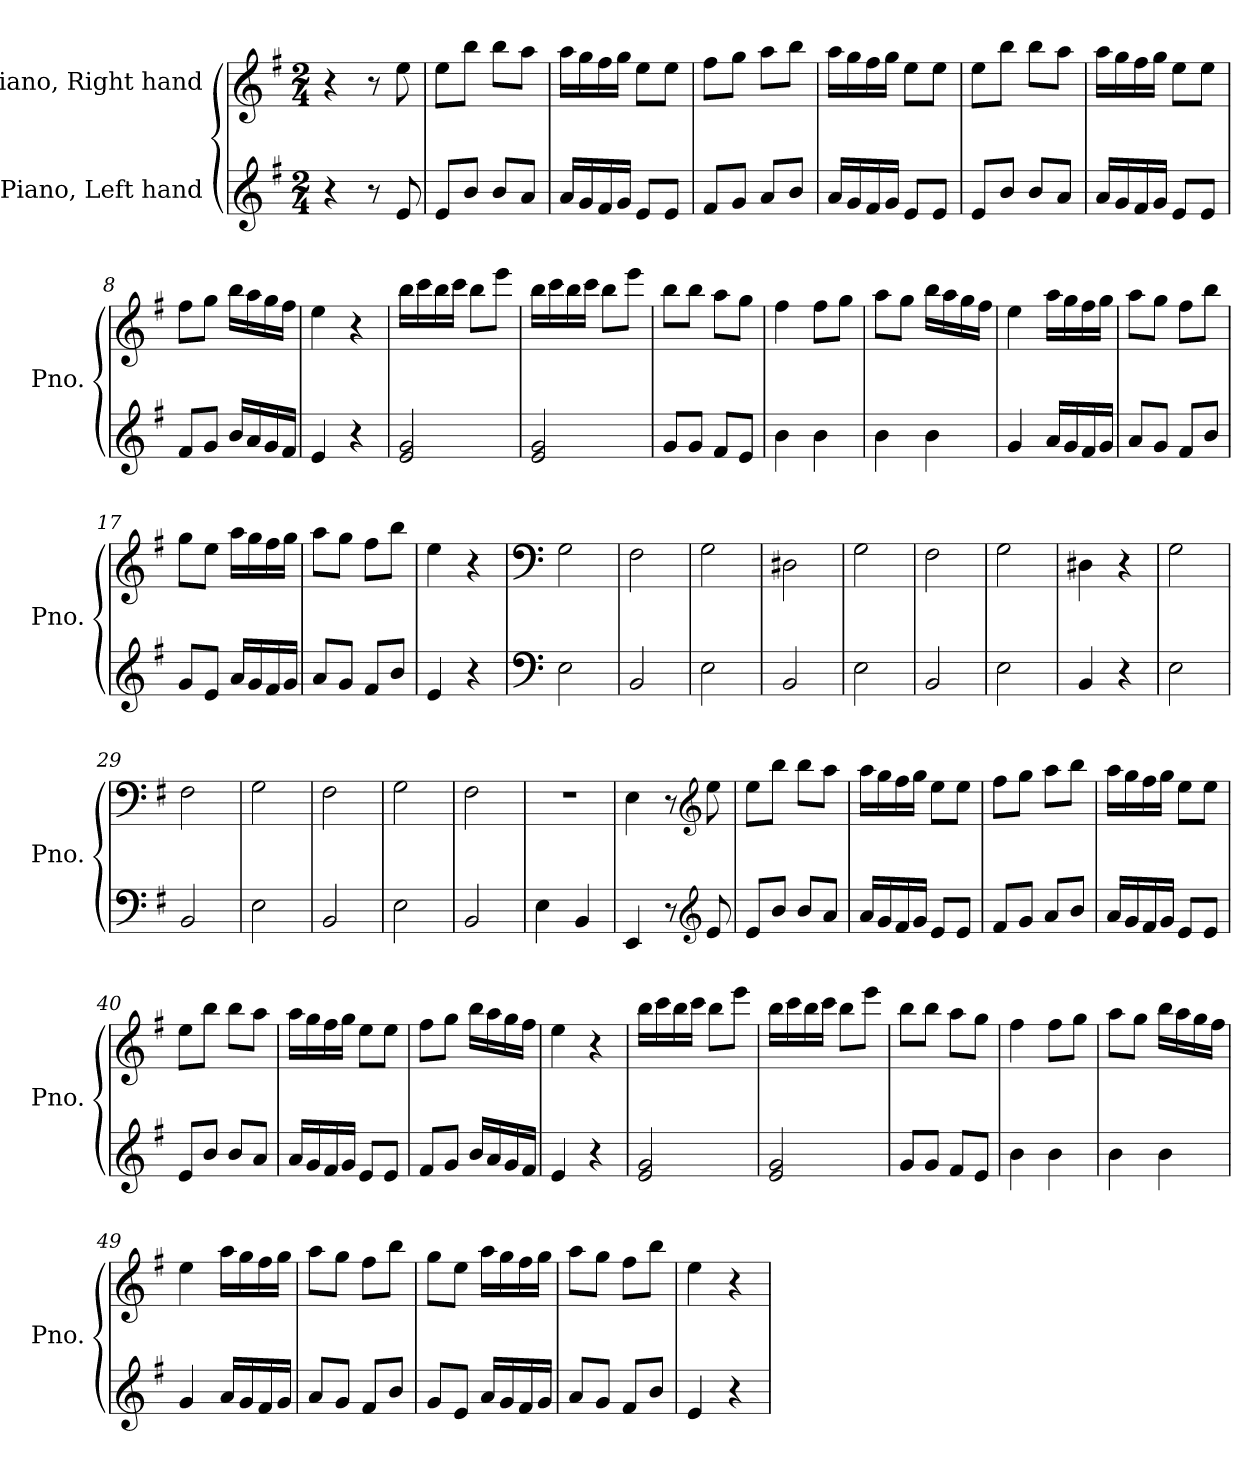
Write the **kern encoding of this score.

**kern	**kern
*part2	*part1
*staff2	*staff1
*I"Piano, Left hand	*I"Piano, Right hand
*I'Pno.	*I'Pno.
*clefG2	*clefG2
*k[f#]	*k[f#]
*M2/4	*M2/4
*MM120	*MM120
=1	=1
4r	4r
8r	8r
8e/	8ee\
=2	=2
8e/L	8ee\L
8b/J	8bb\J
8b/L	8bb\L
8a/J	8aa\J
=3	=3
16a/LL	16aa\LL
16g/	16gg\
16f#/	16ff#\
16g/JJ	16gg\JJ
8e/L	8ee\L
8e/J	8ee\J
=4	=4
8f#/L	8ff#\L
8g/J	8gg\J
8a/L	8aa\L
8b/J	8bb\J
=5	=5
16a/LL	16aa\LL
16g/	16gg\
16f#/	16ff#\
16g/JJ	16gg\JJ
8e/L	8ee\L
8e/J	8ee\J
=6	=6
8e/L	8ee\L
8b/J	8bb\J
8b/L	8bb\L
8a/J	8aa\J
!!LO:LB:g=z
=7	=7
16a/LL	16aa\LL
16g/	16gg\
16f#/	16ff#\
16g/JJ	16gg\JJ
8e/L	8ee\L
8e/J	8ee\J
=8	=8
8f#/L	8ff#\L
8g/J	8gg\J
16b/LL	16bb\LL
16a/	16aa\
16g/	16gg\
16f#/JJ	16ff#\JJ
=9	=9
4e/	4ee\
4r	4r
=10	=10
2e/ 2g/	16bb\LL
.	16ccc\
.	16bb\
.	16ccc\JJ
.	8bb\L
.	8eee\J
=11	=11
2e/ 2g/	16bb\LL
.	16ccc\
.	16bb\
.	16ccc\JJ
.	8bb\L
.	8eee\J
=12	=12
8g/L	8bb\L
8g/J	8bb\J
8f#/L	8aa\L
8e/J	8gg\J
!!LO:LB:g=z
=13	=13
4b\	4ff#\
4b\	8ff#\L
.	8gg\J
=14	=14
4b\	8aa\L
.	8gg\J
4b\	16bb\LL
.	16aa\
.	16gg\
.	16ff#\JJ
=15	=15
4g/	4ee\
16a/LL	16aa\LL
16g/	16gg\
16f#/	16ff#\
16g/JJ	16gg\JJ
=16	=16
8a/L	8aa\L
8g/J	8gg\J
8f#/L	8ff#\L
8b/J	8bb\J
=17	=17
8g/L	8gg\L
8e/J	8ee\J
16a/LL	16aa\LL
16g/	16gg\
16f#/	16ff#\
16g/JJ	16gg\JJ
=18	=18
8a/L	8aa\L
8g/J	8gg\J
8f#/L	8ff#\L
8b/J	8bb\J
=19	=19
4e/	4ee\
4r	4r
=20	=20
*clefF4	*clefF4
2E\	2G\
=21	=21
2BB/	2F#\
!!LO:LB:g=z
=22	=22
2E\	2G\
=23	=23
2BB/	2D#X\
=24	=24
2E\	2G\
=25	=25
2BB/	2F#\
=26	=26
2E\	2G\
=27	=27
4BB/	4D#X\
4r	4r
=28	=28
2E\	2G\
=29	=29
2BB/	2F#\
=30	=30
2E\	2G\
=31	=31
2BB/	2F#\
=32	=32
2E\	2G\
=33	=33
2BB/	2F#\
=34	=34
4E\	2r
4BB/	.
=35	=35
4EE/	4E\
8r	8r
*clefG2	*clefG2
8e/	8ee\
!!LO:LB:g=z
=36	=36
8e/L	8ee\L
8b/J	8bb\J
8b/L	8bb\L
8a/J	8aa\J
=37	=37
16a/LL	16aa\LL
16g/	16gg\
16f#/	16ff#\
16g/JJ	16gg\JJ
8e/L	8ee\L
8e/J	8ee\J
=38	=38
8f#/L	8ff#\L
8g/J	8gg\J
8a/L	8aa\L
8b/J	8bb\J
=39	=39
16a/LL	16aa\LL
16g/	16gg\
16f#/	16ff#\
16g/JJ	16gg\JJ
8e/L	8ee\L
8e/J	8ee\J
=40	=40
8e/L	8ee\L
8b/J	8bb\J
8b/L	8bb\L
8a/J	8aa\J
=41	=41
16a/LL	16aa\LL
16g/	16gg\
16f#/	16ff#\
16g/JJ	16gg\JJ
8e/L	8ee\L
8e/J	8ee\J
!!LO:LB:g=z
=42	=42
8f#/L	8ff#\L
8g/J	8gg\J
16b/LL	16bb\LL
16a/	16aa\
16g/	16gg\
16f#/JJ	16ff#\JJ
=43	=43
4e/	4ee\
4r	4r
=44	=44
2e/ 2g/	16bb\LL
.	16ccc\
.	16bb\
.	16ccc\JJ
.	8bb\L
.	8eee\J
=45	=45
2e/ 2g/	16bb\LL
.	16ccc\
.	16bb\
.	16ccc\JJ
.	8bb\L
.	8eee\J
=46	=46
8g/L	8bb\L
8g/J	8bb\J
8f#/L	8aa\L
8e/J	8gg\J
=47	=47
4b\	4ff#\
4b\	8ff#\L
.	8gg\J
!!LO:PB:g=z
=48	=48
4b\	8aa\L
.	8gg\J
4b\	16bb\LL
.	16aa\
.	16gg\
.	16ff#\JJ
=49	=49
4g/	4ee\
16a/LL	16aa\LL
16g/	16gg\
16f#/	16ff#\
16g/JJ	16gg\JJ
=50	=50
8a/L	8aa\L
8g/J	8gg\J
8f#/L	8ff#\L
8b/J	8bb\J
=51	=51
8g/L	8gg\L
8e/J	8ee\J
16a/LL	16aa\LL
16g/	16gg\
16f#/	16ff#\
16g/JJ	16gg\JJ
=52	=52
8a/L	8aa\L
8g/J	8gg\J
8f#/L	8ff#\L
8b/J	8bb\J
=53	=53
4e/	4ee\
4r	4r
=	=
*-	*-
